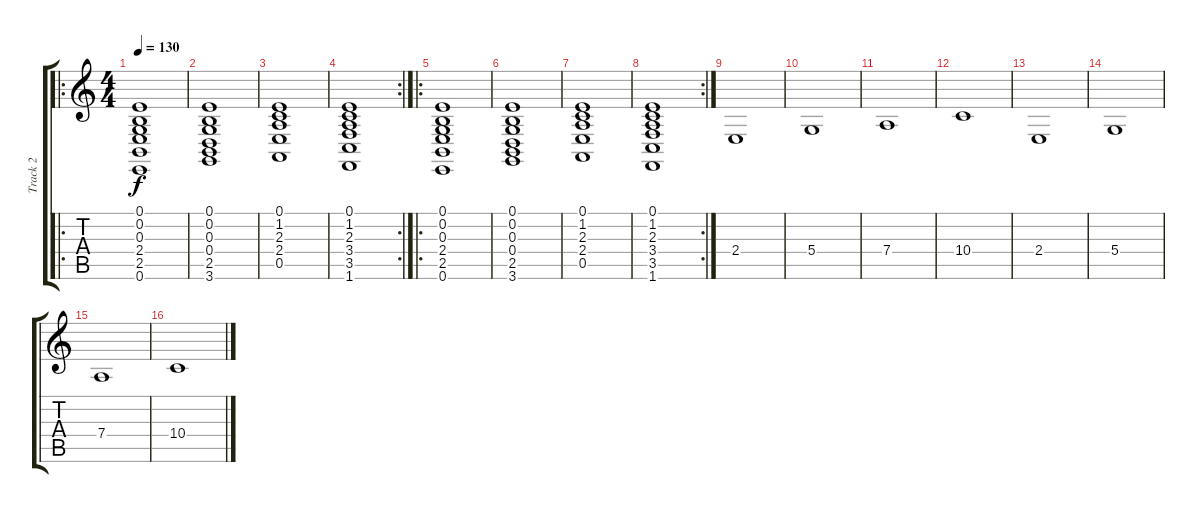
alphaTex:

\track ("Track 2" "Track 2") {instrument stringensemble1}
\staff {score tabs}
\tuning (E4 B3 G3 D3 A2 E2) {hide}
\ro
\ts (4 4)
\tempo 130
\clef g2
\ks c
(0.1 0.2 0.3 2.4 2.5 0.6).1{dy f} |
(0.1 0.2 0.3 0.4 2.5 3.6).1 |
(0.1 1.2 2.3 2.4 0.5).1 |
\rc 2
(0.1 1.2 2.3 3.4 3.5 1.6).1 |
\ro
(0.1 0.2 0.3 2.4 2.5 0.6).1 |
(0.1 0.2 0.3 0.4 2.5 3.6).1 |
(0.1 1.2 2.3 2.4 0.5).1 |
\rc 2
(0.1 1.2 2.3 3.4 3.5 1.6).1 |
2.4.1 |
5.4.1 |
7.4.1 |
10.4.1 |
2.4.1 |
5.4.1 |
7.4.1 |
10.4.1
